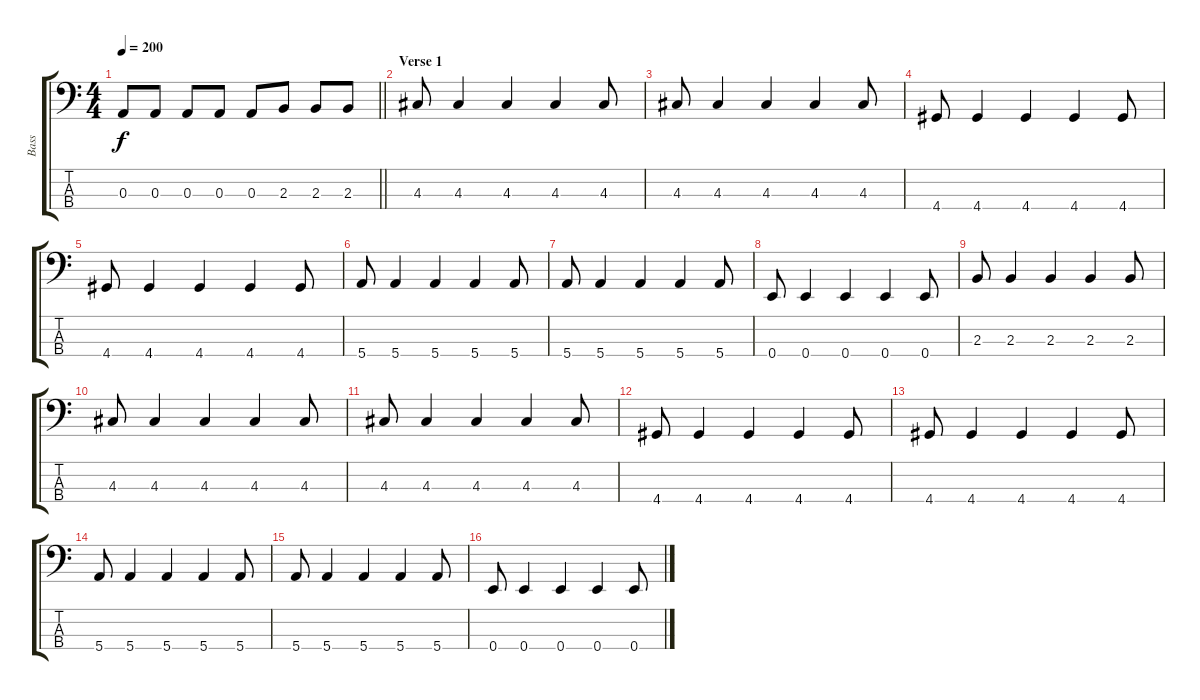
\track ("Bass" "Bass") {instrument electricbassfinger}
\staff {score tabs}
\tuning (G2 D2 A1 E1) {hide}
\ts (4 4)
\tempo 200
\clef f4
\barLineRight lightlight
\ks c
0.3.8{dy f} 0.3.8 0.3.8 0.3.8 0.3.8 2.3.8 2.3.8 2.3.8 |
\section ("" "Verse 1")
4.3.8 4.3.4 4.3.4 4.3.4 4.3.8 |
4.3.8 4.3.4 4.3.4 4.3.4 4.3.8 |
4.4.8 4.4.4 4.4.4 4.4.4 4.4.8 |
4.4.8 4.4.4 4.4.4 4.4.4 4.4.8 |
5.4.8 5.4.4 5.4.4 5.4.4 5.4.8 |
5.4.8 5.4.4 5.4.4 5.4.4 5.4.8 |
0.4.8 0.4.4 0.4.4 0.4.4 0.4.8 |
2.3.8 2.3.4 2.3.4 2.3.4 2.3.8 |
4.3.8 4.3.4 4.3.4 4.3.4 4.3.8 |
4.3.8 4.3.4 4.3.4 4.3.4 4.3.8 |
4.4.8 4.4.4 4.4.4 4.4.4 4.4.8 |
4.4.8 4.4.4 4.4.4 4.4.4 4.4.8 |
5.4.8 5.4.4 5.4.4 5.4.4 5.4.8 |
5.4.8 5.4.4 5.4.4 5.4.4 5.4.8 |
0.4.8 0.4.4 0.4.4 0.4.4 0.4.8
